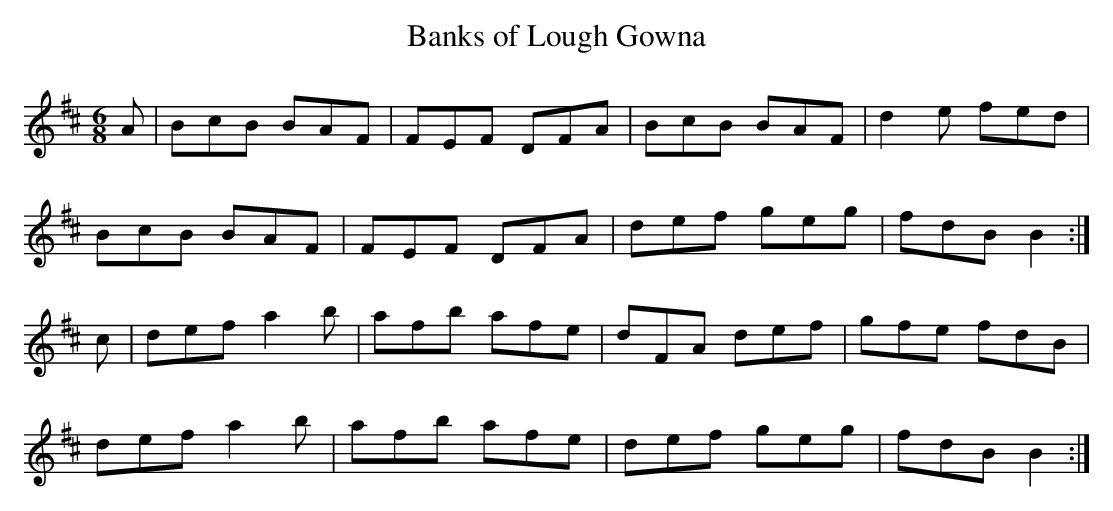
X:1
T:Banks of Lough Gowna
M:6/8
K:Bm
A|BcB BAF|FEF DFA|BcB BAF|d2e fed|
BcB BAF|FEF DFA|def geg|fdB B2:|
c|def a2b|afb afe|dFA def|gfe fdB|
def a2b|afb afe|def geg|fdB B2:|
